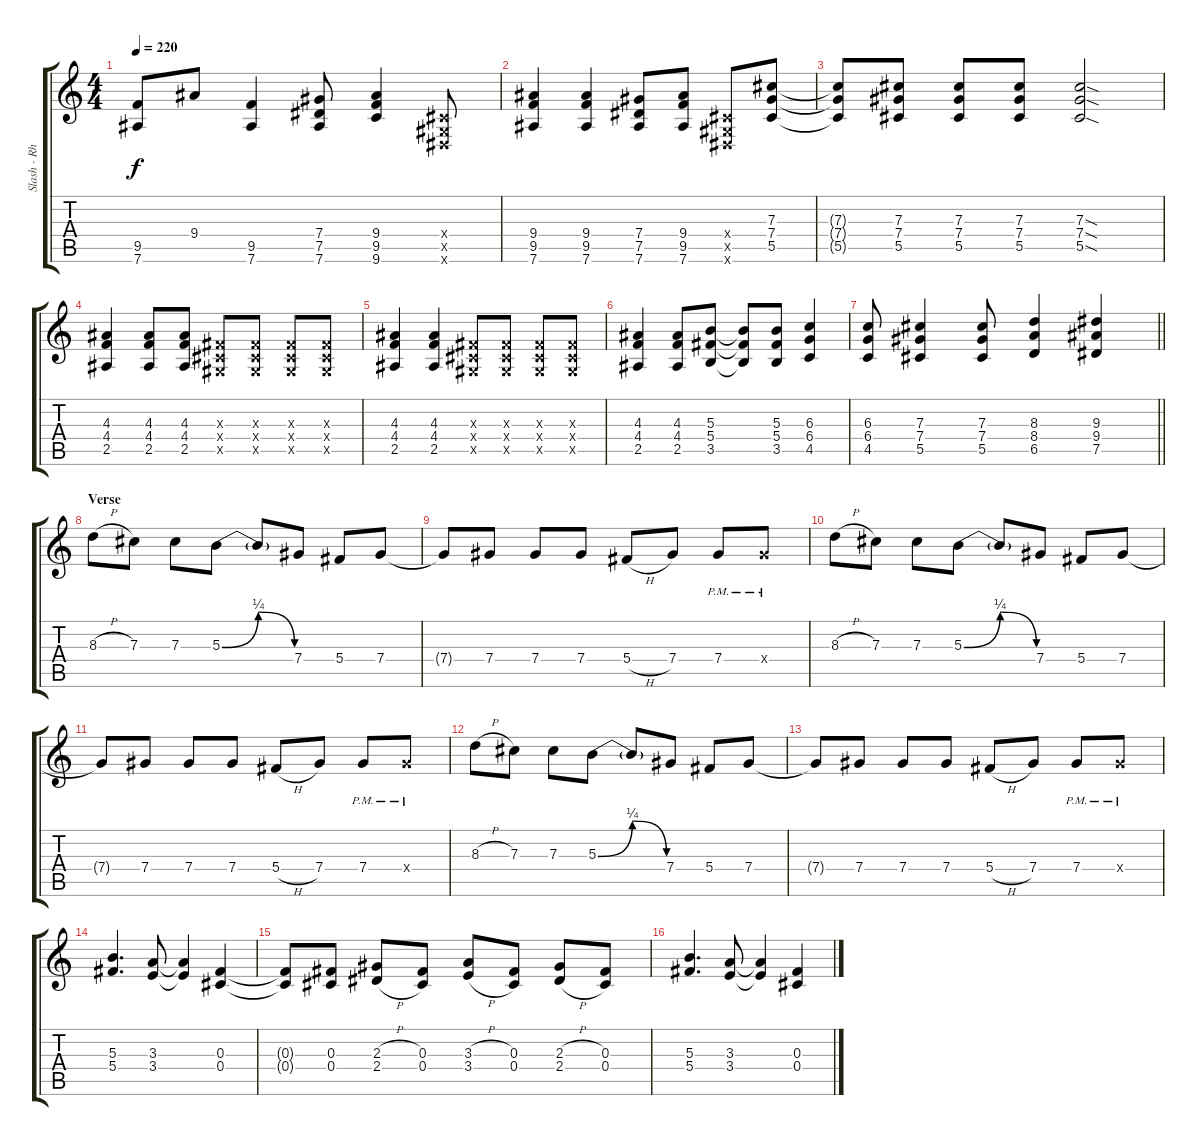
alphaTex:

\track ("Slash - Rhytm Guitar" "Slash - Rh") {instrument distortionguitar}
\staff {score tabs}
\tuning (Eb4 Bb3 Gb3 Db3 Ab2 Eb2) {hide}
\ts (4 4)
\tempo 220
\clef g2
\ks c
(9.5 7.6).8{dy f} 9.4.8 (9.5 7.6).4 (7.4 7.5 7.6).8 (9.4 9.5 9.6).4 (0.4{x} 0.5{x} 0.6{x}).8 |
(9.4 9.5 7.6).4 (9.4 9.5 7.6).4 (7.4 7.5 7.6).8 (9.4 9.5 7.6).8 (0.4{x} 0.5{x} 0.6{x}).8 (7.3 7.4 5.5).8 |
(7.3{t} 7.4{t} 5.5{t}).8 (7.3 7.4 5.5).8 (7.3 7.4 5.5).8 (7.3 7.4 5.5).8 (7.3{sod} 7.4{sod} 5.5{sod}).2 |
(4.3 4.4 2.5).4 (4.3 4.4 2.5).8 (4.3 4.4 2.5).8 (0.3{x} 0.4{x} 0.5{x}).8 (0.3{x} 0.4{x} 0.5{x}).8 (0.3{x} 0.4{x} 0.5{x}).8 (0.3{x} 0.4{x} 0.5{x}).8 |
(4.3 4.4 2.5).4 (4.3 4.4 2.5).4 (0.3{x} 0.4{x} 0.5{x}).8 (0.3{x} 0.4{x} 0.5{x}).8 (0.3{x} 0.4{x} 0.5{x}).8 (0.3{x} 0.4{x} 0.5{x}).8 |
(4.3 4.4 2.5).4 (4.3 4.4 2.5).8 (5.3 5.4 3.5).8 (5.3{t} 5.4{t} 3.5{t}).8 (5.3 5.4 3.5).8 (6.3 6.4 4.5).4 |
\barLineRight lightlight
(6.3 6.4 4.5).8 (7.3 7.4 5.5).4 (7.3 7.4 5.5).8 (8.3 8.4 6.5).4 (9.3 9.4 7.5).4 |
\section ("" "Verse")
8.3{h}.8 7.3.8 7.3.8 5.3{be (bendrelease 0 0 30 1 30 1 60 0)}.8 5.3{t}.8 7.4.8 5.4.8 7.4.8 |
7.4{t}.8 7.4.8 7.4.8 7.4.8 5.4{h}.8 7.4.8 7.4{pm}.8 7.4{pm x}.8 |
8.3{h}.8 7.3.8 7.3.8 5.3{be (bendrelease 0 0 30 1 30 1 60 0)}.8 5.3{t}.8 7.4.8 5.4.8 7.4.8 |
7.4{t}.8 7.4.8 7.4.8 7.4.8 5.4{h}.8 7.4.8 7.4{pm}.8 7.4{pm x}.8 |
8.3{h}.8 7.3.8 7.3.8 5.3{be (bendrelease 0 0 30 1 30 1 60 0)}.8 5.3{t}.8 7.4.8 5.4.8 7.4.8 |
7.4{t}.8 7.4.8 7.4.8 7.4.8 5.4{h}.8 7.4.8 7.4{pm}.8 7.4{pm x}.8 |
(5.3 5.4).4{d} (3.3 3.4).8 (3.3{t} 3.4{t}).4 (0.3 0.4).4 |
(0.3{t} 0.4{t}).8 (0.3 0.4).8 (2.3{h} 2.4{h}).8 (0.3 0.4).8 (3.3{h} 3.4{h}).8 (0.3 0.4).8 (2.3{h} 2.4{h}).8 (0.3 0.4).8 |
(5.3 5.4).4{d} (3.3 3.4).8 (3.3{t} 3.4{t}).4 (0.3 0.4).4
